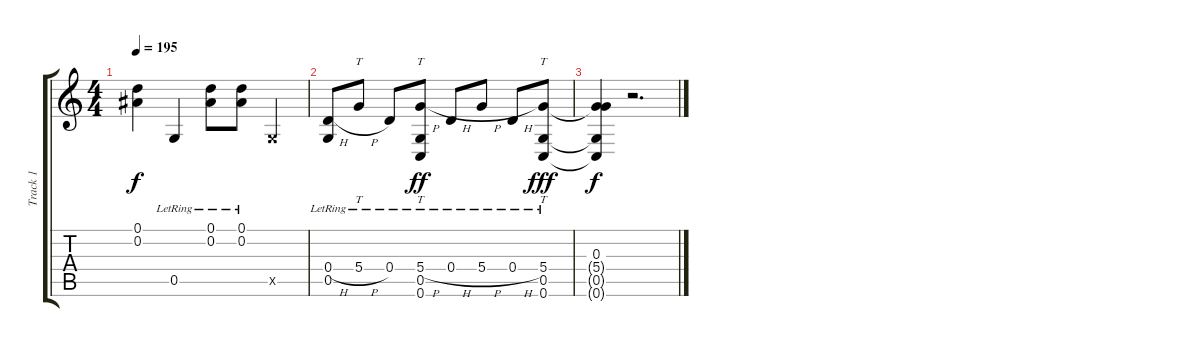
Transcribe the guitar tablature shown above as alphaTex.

\track ("Track 1" "Track 1") {instrument acousticguitarsteel}
\staff {score tabs}
\tuning (D4 Bb3 G3 D3 G2 C2) {hide}
\ts (4 4)
\tempo 195
\clef g2
\ks c
(0.1{t} 0.2{t}).4{dy f} 0.5{lr}.4 (0.1{lr} 0.2{lr}).8 (0.1{lr} 0.2{lr}).8 0.5{x}.4 |
(0.4{h lr} 0.5{lr}).8 5.4{h lr}.8{tt} 0.4{lr}.8 (5.4{h lr} 0.5{lr} 0.6{lr}).8{tt dy ff} 0.4{h lr}.8 5.4{h lr}.8 0.4{h lr}.8 (5.4{lr} 0.5{lr} 0.6{lr}).8{tt dy fff} |
(0.3 5.4{t} 0.5{t} 0.6{t}).4{dy f} r.2{d}
